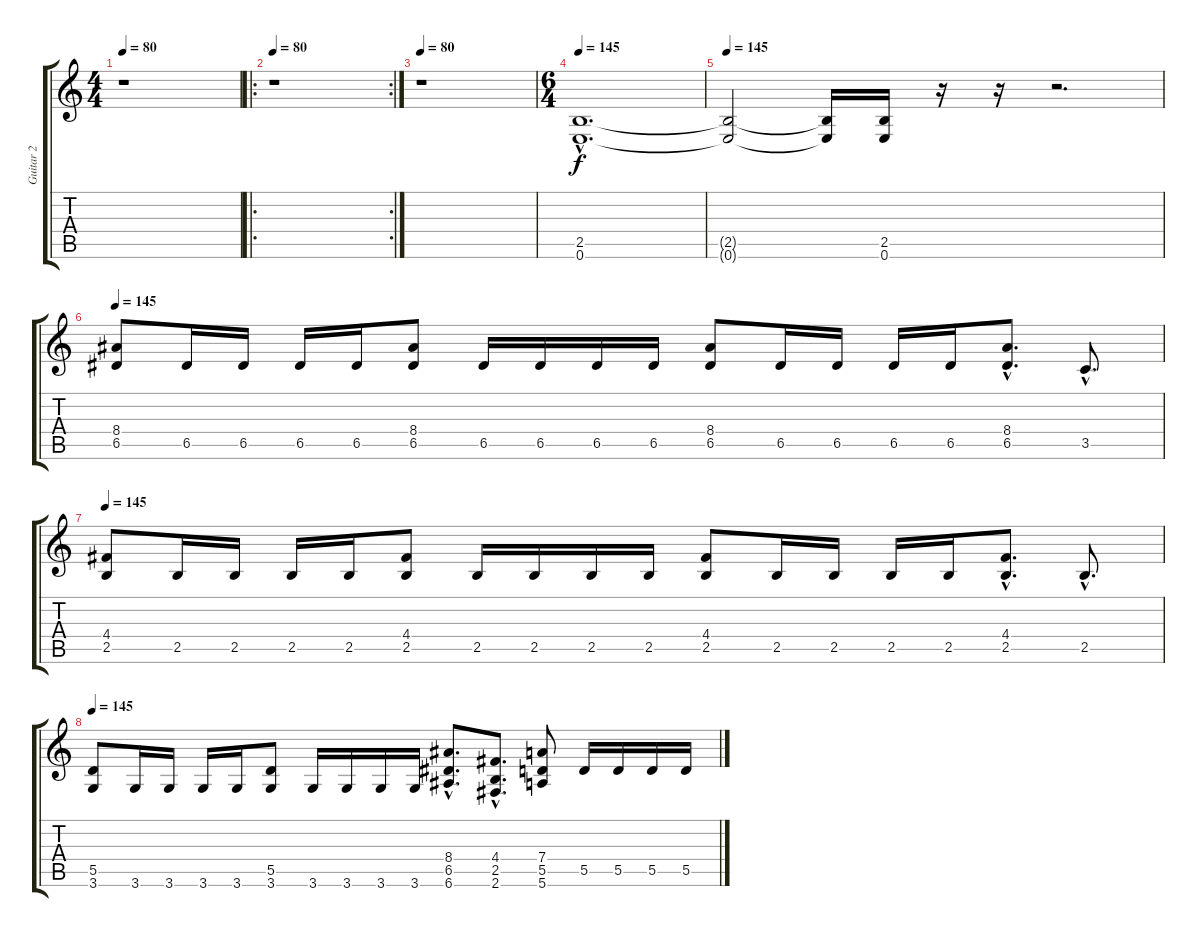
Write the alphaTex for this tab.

\track ("Guitar 2" "Guitar 2") {instrument distortionguitar}
\staff {score tabs}
\tuning (E4 B3 G3 D3 A2 E2) {hide}
\ts (4 4)
\tempo 80
\clef g2
\ks c
r.1{dy f} |
\ro
\rc 2
\tempo 80
r.1 |
\tempo 80
r.1{volume 16} |
\ts (6 4)
\tempo 145
(2.5{hac} 0.6{hac}).1{d volume 16} |
\tempo 145
(2.5{t} 0.6{t}).2 (2.5{t} 0.6{t}).16 (2.5 0.6).16 r.16 r.16 r.2{d} |
\tempo 145
(8.4 6.5).8 6.5.16 6.5.16 6.5.16 6.5.16 (8.4 6.5).8 6.5.16 6.5.16 6.5.16 6.5.16 (8.4 6.5).8 6.5.16 6.5.16 6.5.16 6.5.16 (8.4{hac} 6.5{hac}).8{d} 3.5{hac}.8{d} |
\tempo 145
(4.4 2.5).8 2.5.16 2.5.16 2.5.16 2.5.16 (4.4 2.5).8 2.5.16 2.5.16 2.5.16 2.5.16 (4.4 2.5).8 2.5.16 2.5.16 2.5.16 2.5.16 (4.4{hac} 2.5{hac}).8{d} 2.5{hac}.8{d} |
\tempo 145
(5.5 3.6).8 3.6.16 3.6.16 3.6.16 3.6.16 (5.5 3.6).8 3.6.16 3.6.16 3.6.16 3.6.16 (8.4{hac} 6.5{hac} 6.6{hac}).8{d} (4.4{hac} 2.5{hac} 2.6{hac}).8{d} (7.4 5.5 5.6).8 5.5.16 5.5.16 5.5.16 5.5.16
